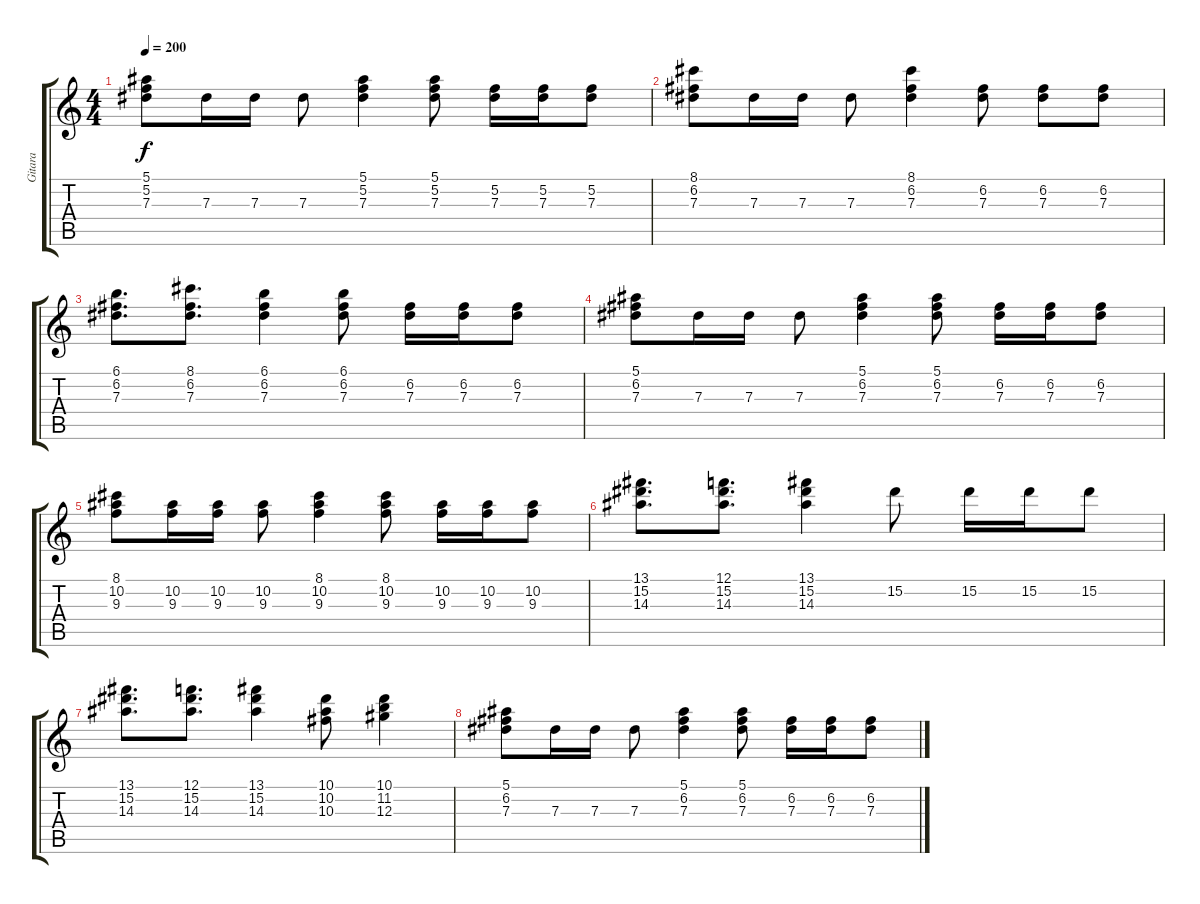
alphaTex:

\track ("Gitara " "Gitara ") {instrument overdrivenguitar}
\staff {score tabs}
\tuning (F4 C4 Ab3 Eb3 Bb2 F2) {hide}
\ts (4 4)
\tempo 200
\clef g2
\ks c
(5.1 5.2 7.3).8{dy f} 7.3.16 7.3.16 7.3.8 (5.1 5.2 7.3).4 (5.1 5.2 7.3).8 (5.2 7.3).16 (5.2 7.3).16 (5.2 7.3).8 |
(8.1 6.2 7.3).8 7.3.16 7.3.16 7.3.8 (8.1 6.2 7.3).4 (6.2 7.3).8 (6.2 7.3).8 (6.2 7.3).8 |
(6.1 6.2 7.3).8{d} (8.1 6.2 7.3).8{d} (6.1 6.2 7.3).4 (6.1 6.2 7.3).8 (6.2 7.3).16 (6.2 7.3).16 (6.2 7.3).8 |
(5.1 6.2 7.3).8 7.3.16 7.3.16 7.3.8 (5.1 6.2 7.3).4 (5.1 6.2 7.3).8 (6.2 7.3).16 (6.2 7.3).16 (6.2 7.3).8 |
(8.1 10.2 9.3).8 (10.2 9.3).16 (10.2 9.3).16 (10.2 9.3).8 (8.1 10.2 9.3).4 (8.1 10.2 9.3).8 (10.2 9.3).16 (10.2 9.3).16 (10.2 9.3).8 |
(13.1 15.2 14.3).8{d} (12.1 15.2 14.3).8{d} (13.1 15.2 14.3).4 15.2.8 15.2.16 15.2.16 15.2.8 |
(13.1 15.2 14.3).8{d} (12.1 15.2 14.3).8{d} (13.1 15.2 14.3).4 (10.1 10.2 10.3).8 (10.1 11.2 12.3).4 |
(5.1 6.2 7.3).8 7.3.16 7.3.16 7.3.8 (5.1 6.2 7.3).4 (5.1 6.2 7.3).8 (6.2 7.3).16 (6.2 7.3).16 (6.2 7.3).8
